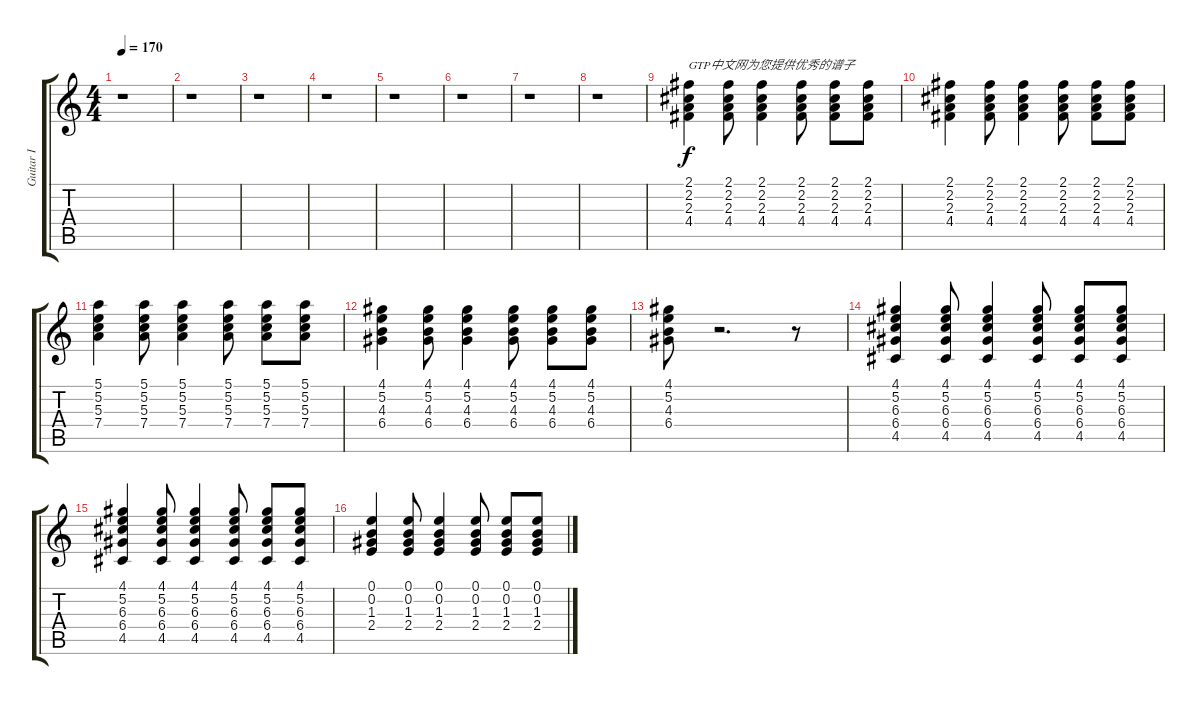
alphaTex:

\track ("Guitar I" "Guitar I") {instrument acousticguitarsteel}
\staff {score tabs}
\tuning (E4 B3 G3 D3 A2 E2) {hide}
\ts (4 4)
\tempo 170
\tempo 135
\tempo 170
\clef g2
\ks c
r.1{dy f instrument acousticguitarsteel} |
r.1 |
r.1 |
r.1 |
r.1 |
r.1 |
r.1 |
r.1 |
(2.1 2.2 2.3 4.4).4{txt "GTP中文网为您提供优秀的谱子"} (2.1 2.2 2.3 4.4).8 (2.1 2.2 2.3 4.4).4 (2.1 2.2 2.3 4.4).8 (2.1 2.2 2.3 4.4).8 (2.1 2.2 2.3 4.4).8 |
(2.1 2.2 2.3 4.4).4 (2.1 2.2 2.3 4.4).8 (2.1 2.2 2.3 4.4).4 (2.1 2.2 2.3 4.4).8 (2.1 2.2 2.3 4.4).8 (2.1 2.2 2.3 4.4).8 |
(5.1 5.2 5.3 7.4).4 (5.1 5.2 5.3 7.4).8 (5.1 5.2 5.3 7.4).4 (5.1 5.2 5.3 7.4).8 (5.1 5.2 5.3 7.4).8 (5.1 5.2 5.3 7.4).8 |
(4.1 5.2 4.3 6.4).4 (4.1 5.2 4.3 6.4).8 (4.1 5.2 4.3 6.4).4 (4.1 5.2 4.3 6.4).8 (4.1 5.2 4.3 6.4).8 (4.1 5.2 4.3 6.4).8 |
(4.1 5.2 4.3 6.4).8 r.2{d} r.8 |
(4.1 5.2 6.3 6.4 4.5).4 (4.1 5.2 6.3 6.4 4.5).8 (4.1 5.2 6.3 6.4 4.5).4 (4.1 5.2 6.3 6.4 4.5).8 (4.1 5.2 6.3 6.4 4.5).8 (4.1 5.2 6.3 6.4 4.5).8 |
(4.1 5.2 6.3 6.4 4.5).4 (4.1 5.2 6.3 6.4 4.5).8 (4.1 5.2 6.3 6.4 4.5).4 (4.1 5.2 6.3 6.4 4.5).8 (4.1 5.2 6.3 6.4 4.5).8 (4.1 5.2 6.3 6.4 4.5).8 |
(0.1 0.2 1.3 2.4).4 (0.1 0.2 1.3 2.4).8 (0.1 0.2 1.3 2.4).4 (0.1 0.2 1.3 2.4).8 (0.1 0.2 1.3 2.4).8 (0.1 0.2 1.3 2.4).8
